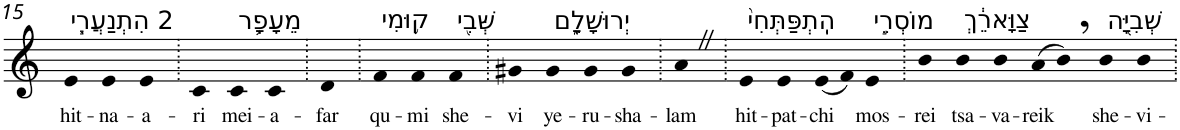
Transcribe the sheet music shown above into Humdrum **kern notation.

**kern	**text
*part1	*part1
*staff1	*staff1
*I"Piano	*
*I'Pno	*
!!LO:PB:g=z
*clefG2	*
*k[]	*
=15	=15
!LO:TX:a:t=2 הִתְנַעֲרִ֧י	!
!	!LO:LY:b
4e	hit-
!	!LO:LY:b
4e	-na-
!	!LO:LY:b
4e	-a-
=16.	=16.
!	!LO:LY:b
4c	-ri
!LO:TX:a:t=מֵעָפָ֛ר	!
!	!LO:LY:b
4c	mei-
!	!LO:LY:b
4c	-a-
=17.	=17.
!	!LO:LY:b
4d	-far
=18.	=18.
!LO:TX:a:t=ק֥וּמִי	!
!	!LO:LY:b
4f	qu-
!	!LO:LY:b
4f	-mi
!LO:TX:a:t=שְּׁבִ֖י	!
!	!LO:LY:b
4f	she-
=19.	=19.
!	!LO:LY:b
4g#X	-vi
!LO:TX:a:t=יְרוּשָׁלִָ֑ם	!
!	!LO:LY:b
4g#	ye-
!	!LO:LY:b
4g#	-ru-
!	!LO:LY:b
4g#	-sha-
=20.	=20.
!	!LO:LY:b
4aZ	-lam
=21.	=21.
!LO:TX:a:t=הִֽתְפַּתְּחִי֙	!
!	!LO:LY:b
4e	hit-
!	!LO:LY:b
4e	-pat-
!	!LO:LY:b
(8e	-chi
8f)	.
!LO:TX:a:t=מוֹסְרֵ֣י	!
!	!LO:LY:b
4e	mos-
=22.	=22.
!	!LO:LY:b
4b	-rei
!LO:TX:a:t=צַוָּארֵ֔ךְ	!
!	!LO:LY:b
4b	tsa-
!	!LO:LY:b
4b	-va-
!	!LO:LY:b
(8a	-reik
8b,)	.
!LO:TX:a:t=שְׁבִיָּ֖ה	!
!	!LO:LY:b
4b	she-
!	!LO:LY:b
4b	-vi-
=.	=.
*-	*-
